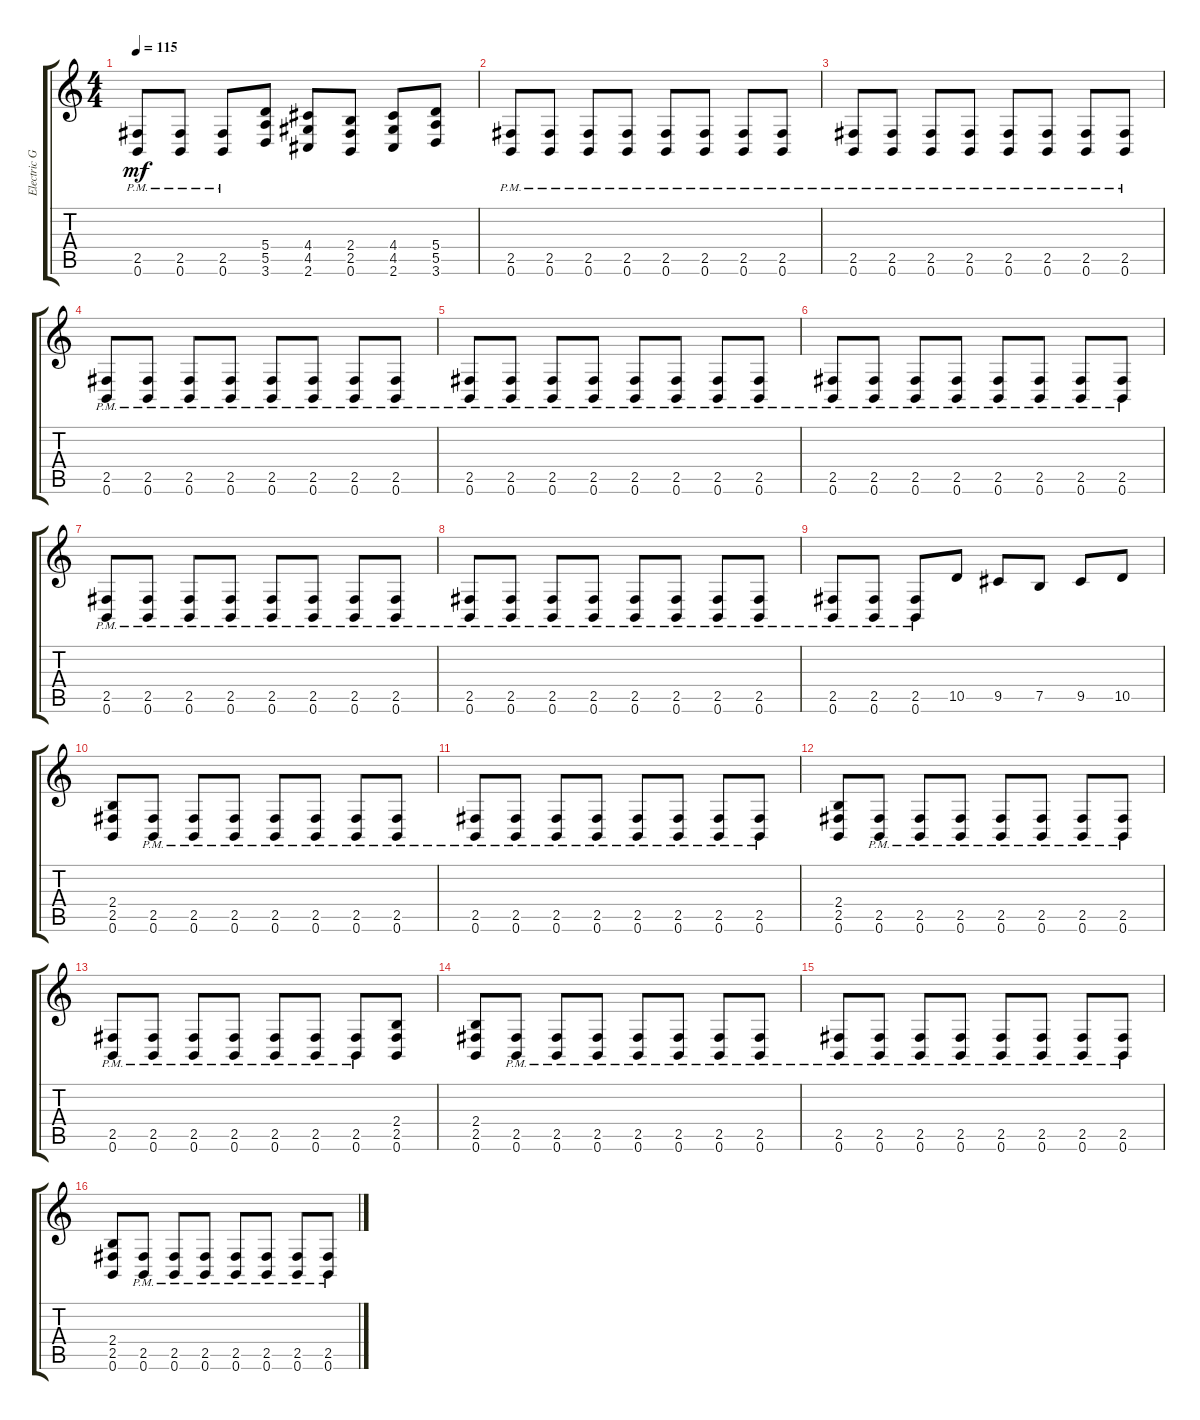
\track ("Electric Guitar" "Electric G") {instrument overdrivenguitar}
\staff {score tabs}
\tuning (B3 Gb3 D3 A2 E2 B1) {hide}
\ts (4 4)
\tempo 115
\clef g2
\ks c
(2.5{pm} 0.6{pm}).8{dy mf} (2.5{pm} 0.6{pm}).8 (2.5{pm} 0.6{pm}).8 (5.4 5.5 3.6).8 (4.4 4.5 2.6).8 (2.4 2.5 0.6).8 (4.4 4.5 2.6).8 (5.4 5.5 3.6).8 |
(2.5{pm} 0.6{pm}).8 (2.5{pm} 0.6{pm}).8 (2.5{pm} 0.6{pm}).8 (2.5{pm} 0.6{pm}).8 (2.5{pm} 0.6{pm}).8 (2.5{pm} 0.6{pm}).8 (2.5{pm} 0.6{pm}).8 (2.5{pm} 0.6{pm}).8 |
(2.5{pm} 0.6{pm}).8 (2.5{pm} 0.6{pm}).8 (2.5{pm} 0.6{pm}).8 (2.5{pm} 0.6{pm}).8 (2.5{pm} 0.6{pm}).8 (2.5{pm} 0.6{pm}).8 (2.5{pm} 0.6{pm}).8 (2.5{pm} 0.6{pm}).8 |
(2.5{pm} 0.6{pm}).8 (2.5{pm} 0.6{pm}).8 (2.5{pm} 0.6{pm}).8 (2.5{pm} 0.6{pm}).8 (2.5{pm} 0.6{pm}).8 (2.5{pm} 0.6{pm}).8 (2.5{pm} 0.6{pm}).8 (2.5{pm} 0.6{pm}).8 |
(2.5{pm} 0.6{pm}).8 (2.5{pm} 0.6{pm}).8 (2.5{pm} 0.6{pm}).8 (2.5{pm} 0.6{pm}).8 (2.5{pm} 0.6{pm}).8 (2.5{pm} 0.6{pm}).8 (2.5{pm} 0.6{pm}).8 (2.5{pm} 0.6{pm}).8 |
(2.5{pm} 0.6{pm}).8 (2.5{pm} 0.6{pm}).8 (2.5{pm} 0.6{pm}).8 (2.5{pm} 0.6{pm}).8 (2.5{pm} 0.6{pm}).8 (2.5{pm} 0.6{pm}).8 (2.5{pm} 0.6{pm}).8 (2.5{pm} 0.6{pm}).8 |
(2.5{pm} 0.6{pm}).8 (2.5{pm} 0.6{pm}).8 (2.5{pm} 0.6{pm}).8 (2.5{pm} 0.6{pm}).8 (2.5{pm} 0.6{pm}).8 (2.5{pm} 0.6{pm}).8 (2.5{pm} 0.6{pm}).8 (2.5{pm} 0.6{pm}).8 |
(2.5{pm} 0.6{pm}).8 (2.5{pm} 0.6{pm}).8 (2.5{pm} 0.6{pm}).8 (2.5{pm} 0.6{pm}).8 (2.5{pm} 0.6{pm}).8 (2.5{pm} 0.6{pm}).8 (2.5{pm} 0.6{pm}).8 (2.5{pm} 0.6{pm}).8 |
(2.5{pm} 0.6{pm}).8 (2.5{pm} 0.6{pm}).8 (2.5{pm} 0.6{pm}).8 10.5.8 9.5.8 7.5.8 9.5.8 10.5.8 |
(2.4 2.5 0.6).8 (2.5{pm} 0.6{pm}).8 (2.5{pm} 0.6{pm}).8 (2.5{pm} 0.6{pm}).8 (2.5{pm} 0.6{pm}).8 (2.5{pm} 0.6{pm}).8 (2.5{pm} 0.6{pm}).8 (2.5{pm} 0.6{pm}).8 |
(2.5{pm} 0.6{pm}).8 (2.5{pm} 0.6{pm}).8 (2.5{pm} 0.6{pm}).8 (2.5{pm} 0.6{pm}).8 (2.5{pm} 0.6{pm}).8 (2.5{pm} 0.6{pm}).8 (2.5{pm} 0.6{pm}).8 (2.5{pm} 0.6{pm}).8 |
(2.4 2.5 0.6).8 (2.5{pm} 0.6{pm}).8 (2.5{pm} 0.6{pm}).8 (2.5{pm} 0.6{pm}).8 (2.5{pm} 0.6{pm}).8 (2.5{pm} 0.6{pm}).8 (2.5{pm} 0.6{pm}).8 (2.5{pm} 0.6{pm}).8 |
(2.5{pm} 0.6{pm}).8 (2.5{pm} 0.6{pm}).8 (2.5{pm} 0.6{pm}).8 (2.5{pm} 0.6{pm}).8 (2.5{pm} 0.6{pm}).8 (2.5{pm} 0.6{pm}).8 (2.5{pm} 0.6{pm}).8 (2.4 2.5 0.6).8 |
(2.4 2.5 0.6).8 (2.5{pm} 0.6{pm}).8 (2.5{pm} 0.6{pm}).8 (2.5{pm} 0.6{pm}).8 (2.5{pm} 0.6{pm}).8 (2.5{pm} 0.6{pm}).8 (2.5{pm} 0.6{pm}).8 (2.5{pm} 0.6{pm}).8 |
(2.5{pm} 0.6{pm}).8 (2.5{pm} 0.6{pm}).8 (2.5{pm} 0.6{pm}).8 (2.5{pm} 0.6{pm}).8 (2.5{pm} 0.6{pm}).8 (2.5{pm} 0.6{pm}).8 (2.5{pm} 0.6{pm}).8 (2.5{pm} 0.6{pm}).8 |
(2.4 2.5 0.6).8 (2.5{pm} 0.6{pm}).8 (2.5{pm} 0.6{pm}).8 (2.5{pm} 0.6{pm}).8 (2.5{pm} 0.6{pm}).8 (2.5{pm} 0.6{pm}).8 (2.5{pm} 0.6{pm}).8 (2.5{pm} 0.6{pm}).8
